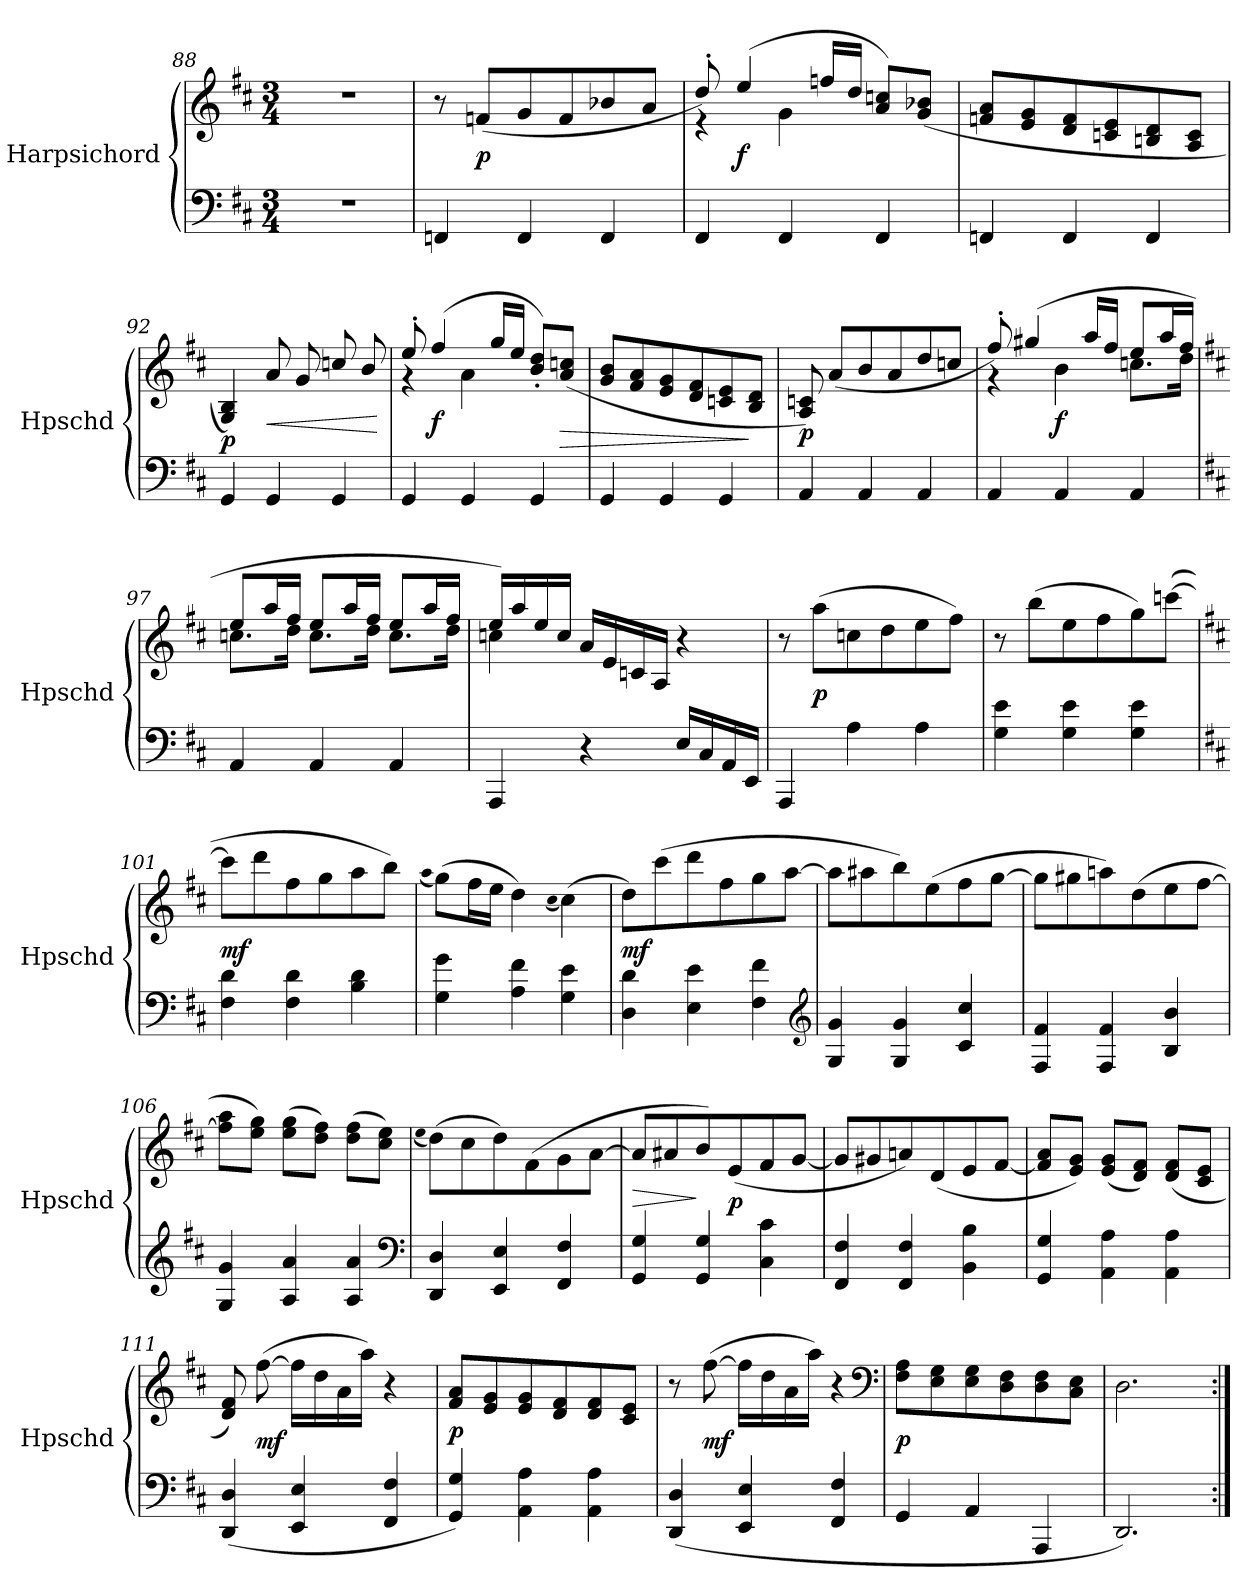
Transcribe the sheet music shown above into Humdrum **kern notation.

**kern	**kern	**dynam
*part1	*part1	*part1
*staff2	*staff1	*staff1/2
*I"Harpsichord	*	*
*I'Hpschd	*	*
*clefF4	*clefG2	*
*k[f#c#]	*k[f#c#]	*
*M3/4	*M3/4	*
=88	=88	=88
2.r	2.r	.
=89	=89	=89
4FFn/	8r	.
.	(8fn/L	p
4FF/	8g/	.
.	8f/	.
4FF/	8b-X/	.
.	8a/J	.
=90	=90	=90
*	*^	*
4FF#/	8dd'/)	4r	.
.	(4ee/	.	f
4FF#/	.	4g\	.
.	16ffn/LL	.	.
.	16dd/JJ	.	.
4FF#/	8a/ 8ccn/L)	4ryy	.
.	(8g/ 8b-X/J	.	.
*	*v	*v	*
=91	=91	=91
4FFn/	8fn/ 8a/L	.
.	8e/ 8g/	.
4FF/	8d/ 8f/	.
.	8cn/ 8e/	.
4FF/	8Bn/ 8d/	.
.	8A/ 8c/J	.
=92	=92	=92
4GG/	4G/ 4B/)	p
4GG/	8a/	<
.	8g/	.
4GG/	8ccn/	.
.	8b/	.
.	.	[
=93	=93	=93
*	*^	*
4GG/	8ee'/	4r	.
.	(4ff#/	.	f
4GG/	.	4a\	.
.	16gg/LL	.	.
.	16ee/JJ	.	.
4GG/	8b'/ 8dd'/L)	4ryy	.
.	(8a/ 8ccn/J	.	>
*	*v	*v	*
=94	=94	=94
4GG/	8g/ 8b/L	.
.	8f#/ 8a/	.
4GG/	8e/ 8g/	.
.	8d/ 8f#/	.
4GG/	8cn/ 8e/	.
.	8B/ 8d/J	]
=95	=95	=95
4AA/	8A/ 8cn/)	p
.	(8a/L	.
4AA/	8b/	.
.	8a/	.
4AA/	8dd/	.
.	8ccn/J	.
=96	=96	=96
*	*^	*
4AA/	8ff#'/)	4r	.
.	(4gg#X/	.	.
4AA/	.	4b\	f
.	16aa/LL	.	.
.	16ff#/JJ	.	.
4AA/	8ee/L	8.ccn\L	.
.	16aa/L	.	.
.	16ff#/JJ	16dd\Jk	.
=97	=97	=97	=97
*k[f#c#]	*k[f#c#]	*	*
4AA/	8ee/L	8.ccn\L	.
.	16aa/L	.	.
.	16ff#/JJ	16dd\Jk	.
4AA/	8ee/L	8.cc\L	.
.	16aa/L	.	.
.	16ff#/JJ	16dd\Jk	.
4AA/	8ee/L	8.cc\L	.
.	16aa/L	.	.
.	16ff#/JJ	16dd\Jk	.
=98	=98	=98	=98
4AAA/	4ccn\	16ee/LL)	.
.	.	16aa/	.
.	.	16ee/	.
.	.	16cc/JJ	.
4r	2ryy	16a/LL	.
.	.	16e/	.
.	.	16cn/	.
.	.	16A/JJ	.
16E/LL	.	4r	.
16C#/	.	.	.
16AA/	.	.	.
16EE/JJ	.	.	.
*	*v	*v	*
=99	=99	=99
4AAA/	8r	.
.	(8aa\L	p
4A\	8ccn\	.
.	8dd\	.
4A\	8ee\	.
.	8ff#\J)	.
=100	=100	=100
4G\ 4e\	8r	.
.	(8bb\L	.
4G\ 4e\	8ee\	.
.	8ff#\	.
4G\ 4e\	8gg\)	.
.	([8cccn\J	.
=101	=101	=101
*k[f#c#]	*k[f#c#]	*
4F#\ 4d\	8ccc\L]	mf
.	8ddd\	.
4F#\ 4d\	8ff#\	.
.	8gg\	.
4B\ 4d\	8aa\	.
.	8bb\J)	.
=102	=102	=102
.	(qaa	.
4G\ 4g\	(8gg\L)	.
.	16ff#\L	.
.	16ee\JJ	.
4A\ 4f#\	4dd\)	.
.	(qcc#	.
4G\ 4e\	(4cc#\)	.
=103	=103	=103
4D\ 4d\	8dd\L)	mf
.	(8ccc#\	.
4E\ 4e\	8ddd\	.
.	8ff#\	.
4F#\ 4f#\	8gg\	.
.	[8aa\J	.
*clefG2	*	*
=104	=104	=104
4G/ 4g/	8aa\L]	.
.	8aa#X\	.
4G/ 4g/	8bb\)	.
.	(8ee\	.
4c#/ 4cc#/	8ff#\	.
.	[8gg\J	.
=105	=105	=105
4F#/ 4f#/	8gg\L]	.
.	8gg#X\	.
4F#/ 4f#/	8aan\)	.
.	(8dd\	.
4B/ 4b/	8ee\	.
.	[8ff#\J	.
=106	=106	=106
4G/ 4g/	8ff#]\ 8aa\L	.
.	8ee\ 8gg\J)	.
4A/ 4a/	(8ee\ 8gg\L	.
.	8dd\ 8ff#\J)	.
4A/ 4a/	(8dd\ 8ff#\L	.
.	8cc#\ 8ee\J)	.
*clefF4	*	*
=107	=107	=107
.	(qee	.
4DD/ 4D/	(8dd\L)	.
.	8cc#\	.
4EE/ 4E/	8dd\)	.
.	(8f#\	.
4FF#/ 4F#/	8g\	.
.	[8a\J	.
=108	=108	=108
4GG/ 4G/	8a/L]	>
.	8a#X/	.
4GG/ 4G/	8b/)	]
.	(8e/	p
4C#\ 4c#\	8f#/	.
.	[8g/J	.
=109	=109	=109
4FF#/ 4F#/	8g/L]	.
.	8g#X/	.
4FF#/ 4F#/	8an/)	.
.	(8d/	.
4BB\ 4B\	8e/	.
.	[8f#/J	.
=110	=110	=110
4GG/ 4G/	8f#]/ 8a/L	.
.	8e/ 8g/J)	.
4AA\ 4A\	(8e/ 8g/L	.
.	8d/ 8f#/J)	.
4AA\ 4A\	(8d/ 8f#/L	.
.	8c#/ 8e/J	.
=111	=111	=111
(4DD/ 4D/	8d/ 8f#/)	.
.	([8ff#\	mf
4EE/ 4E/	16ff#\LL]	.
.	16dd\	.
.	16a\	.
.	16aa\JJ)	.
4FF#/ 4F#/	4r	.
=112	=112	=112
4GG/ 4G/)	8f#/ 8a/L	p
.	8e/ 8g/	.
4AA\ 4A\	8e/ 8g/	.
.	8d/ 8f#/	.
4AA\ 4A\	8d/ 8f#/	.
.	8c#/ 8e/J	.
=113	=113	=113
(4DD/ 4D/	8r	.
.	([8ff#\	mf
4EE/ 4E/	16ff#\LL]	.
.	16dd\	.
.	16a\	.
.	16aa\JJ)	.
4FF#/ 4F#/	4r	.
*	*clefF4	*
=114	=114	=114
4GG/	8F#\ 8A\L	p
.	8E\ 8G\	.
4AA/	8E\ 8G\	.
.	8D\ 8F#\	.
4AAA/	8D\ 8F#\	.
.	8C#\ 8E\J	.
=115	=115	=115
2.DD/)	2.D\	.
=:|!	=:|!	=:|!
*-	*-	*-
